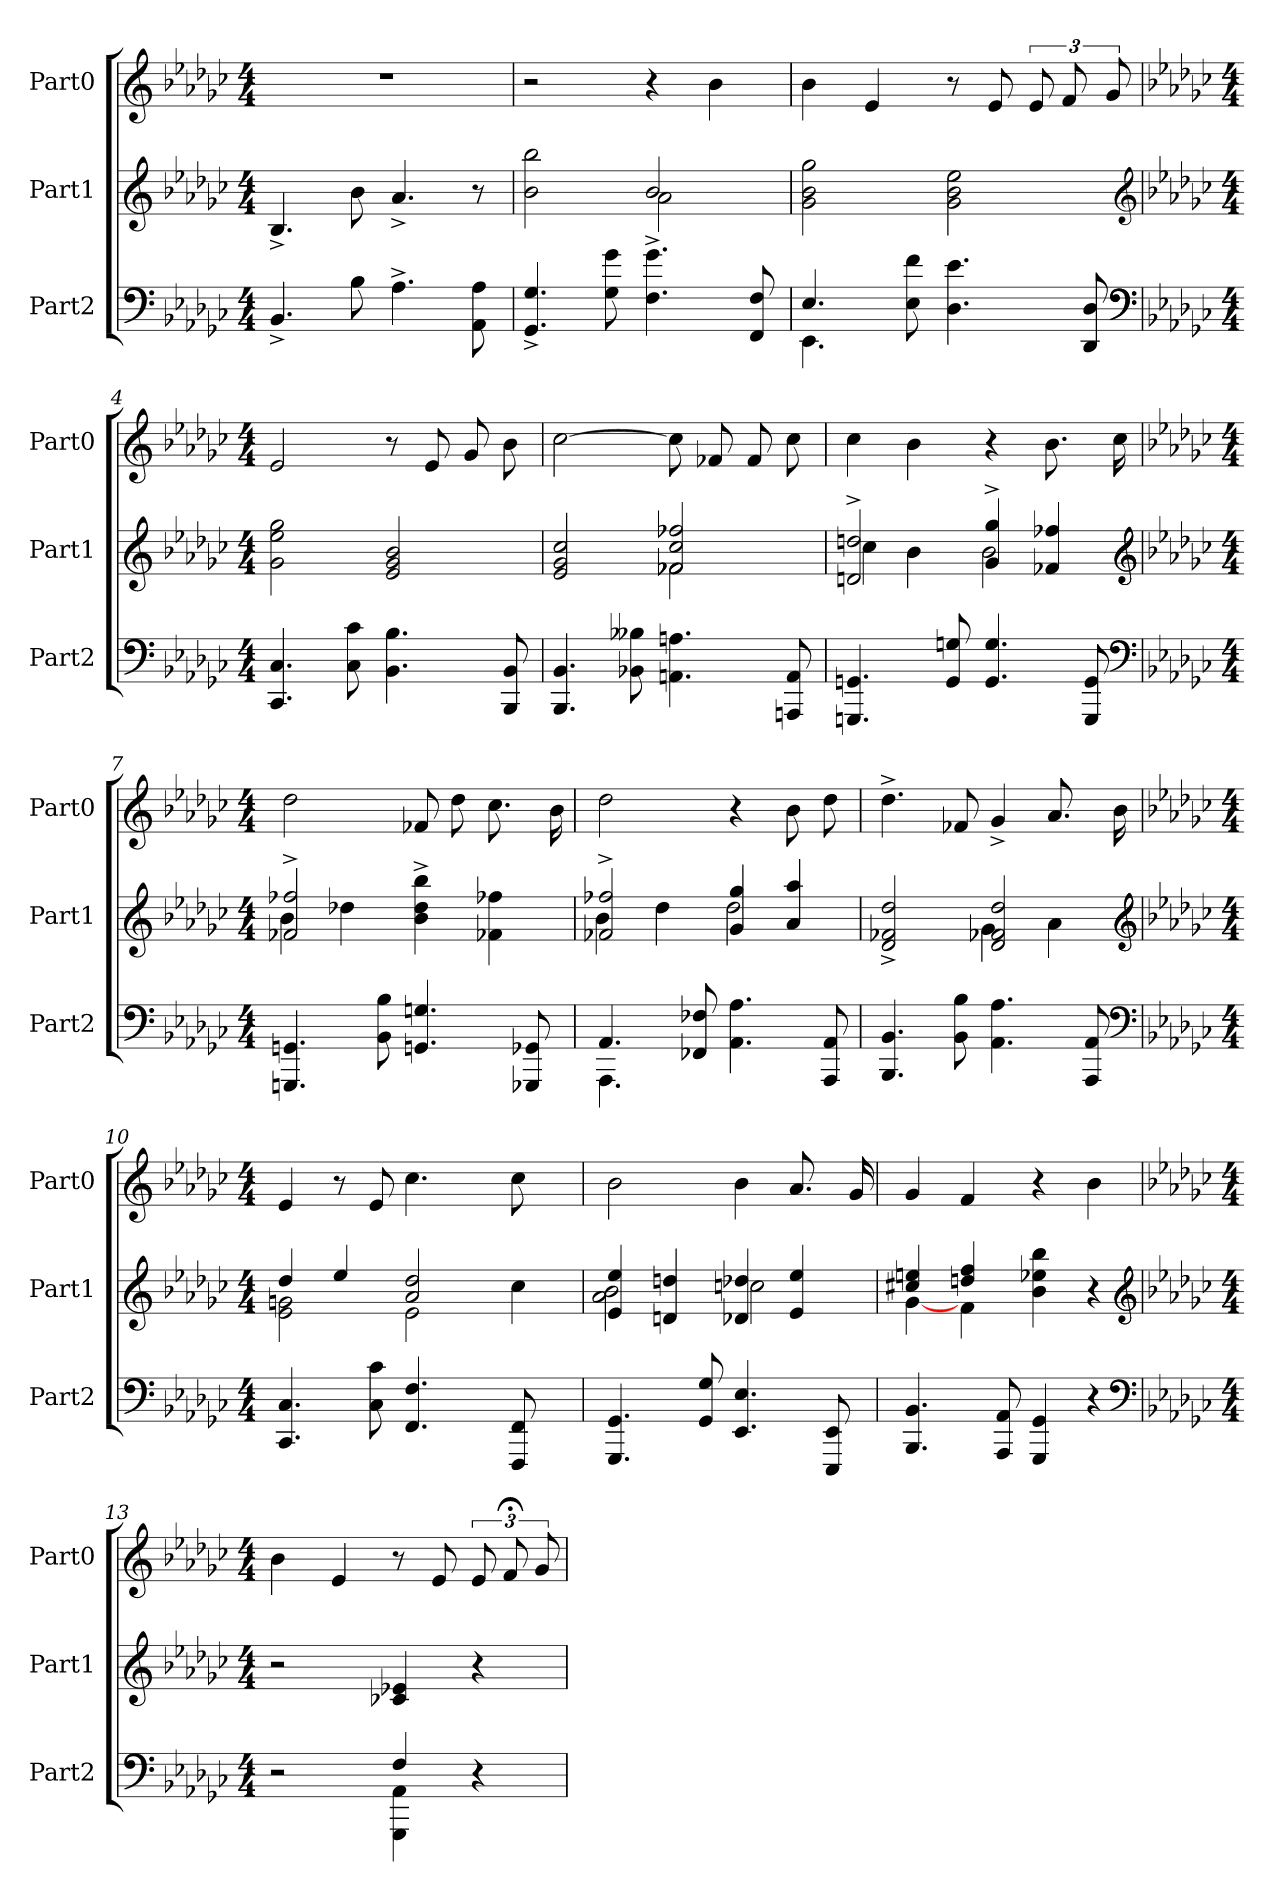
**kern	**kern	**kern
*part3	*part2	*part1
*staff3	*staff2	*staff1
*I"Part2	*I"Part1	*I"Part0
*I'Part2	*I'Part1	*I'Part0
*clefF4	*clefG2	*clefG2
*k[b-e-a-d-g-c-]	*k[b-e-a-d-g-c-]	*k[b-e-a-d-g-c-]
*M4/4	*M4/4	*M4/4
=1	=1	=1
4.BB-^>	4.B-^>	1r
8B-	8b-	.
4.A-^>	4.a-^>	.
8AA- 8A-	8r	.
=2	=2	=2
*	*^	*
4.GG-^> 4.G-^>	4.ryy	2b- 2bb-	2r
8G- 8g-	8ryy	.	.
4.F^> 4.g-^>	2b-	2a-	4r
.	.	.	4b-
8F 8FF	.	.	.
*	*v	*v	*
=3	=3	=3
*^	*	*
4.E-	4.EE-	2g- 2b- 2gg-	4b-
.	.	.	4e-
8ryy	8E- 8f	.	.
8ryy	4.D- 4.e-	2g- 2b- 2ee-	8r
8ryy	.	.	8e-
8ryy	.	.	12e-
.	.	.	12f
8D- 8DD-	8ryy	.	.
.	.	.	12g-
*v	*v	*	*
*clefF4	*clefG2	*
!!LO:LB:g=z
=4	=4	=4
*k[b-e-a-d-g-c-]	*k[b-e-a-d-g-c-]	*k[b-e-a-d-g-c-]
*M4/4	*M4/4	*M4/4
4.C- 4.CC-	2g- 2gg- 2ee-	2e-
8C- 8c-	.	.
4.BB- 4.B-	2b- 2g- 2e-	8r
.	.	8e-
.	.	8g-
8BB- 8BBB-	.	8b-
=5	=5	=5
*	*^	*
4.BB- 4.BBB-	2cc- 2g- 2e-	4.ryy	[2cc-
8BB-X 8B--X	.	8ryy	.
4.AA 4.A	2ff-X 2cc- 2f-X	2f-	8cc-]
.	.	.	8f-X
.	.	.	8f-
8AA 8AAA	.	.	8cc-
=6	=6	=6	=6
4.GG 4.GGG	2ddn^> 2dn^>	4cc-	4cc-
.	.	4b-	4b-
8G 8GG	.	.	.
4.G 4.GG	4gg-^> 4g-^>	2b-	4r
.	4ff-X 4f-X	.	8.b-
8GG 8GGG	.	.	.
.	.	.	16cc-
*clefF4	*clefG2	*	*
!!LO:LB:g=z
=7	=7	=7	=7
*k[b-e-a-d-g-c-]	*k[b-e-a-d-g-c-]	*	*k[b-e-a-d-g-c-]
*M4/4	*M4/4	*	*M4/4
4.GGn 4.GGGn	2ff-X^> 2f-X^>	4b-	2dd-
.	.	4dd-X	.
8BB- 8B-	.	.	.
4.Gn 4.GGn	8ryy	4b-^> 4dd-^> 4bb-^>	8f-X
.	8ryy	.	8dd-
.	8ryy	4f-X 4ff-X	8.cc-
8GG-X 8GGG-X	16ryy	.	.
.	16ryy	.	16b-
=8	=8	=8	=8
*^	*	*	*
4.AA-	4.AAA-	2ff-X^> 2f-X^>	4b-	2dd-
.	.	.	4dd-	.
8F-X 8FF-X	8ryy	.	.	.
4.A- 4.AA-	4ryy	4gg- 4g-	2dd-	4r
.	8ryy	4aa- 4a-	.	8b-
8AA- 8AAA-	8ryy	.	.	8dd-
*v	*v	*	*	*
=9	=9	=9	=9
4.BB- 4.BBB-	2dd-^> 2f-X^> 2d-^>	4.ryy	4.dd-^>
8BB- 8B-	.	8ryy	8f-X
4.AA- 4.A-	2dd- 2f-X 2d-	4g-	4g-^>
.	.	4a-	8.a-
8AA- 8AAA-	.	.	.
.	.	.	16b-
*clefF4	*clefG2	*	*
!!LO:PB:g=z
=10	=10	=10	=10
*k[b-e-a-d-g-c-]	*k[b-e-a-d-g-c-]	*	*k[b-e-a-d-g-c-]
*M4/4	*M4/4	*	*M4/4
4.C- 4.CC-	4dd-	2gn 2e-	4e-
.	4ee-	.	8r
8C- 8c-	.	.	8e-
4.F 4.FF	2dd- 2a-	2e-	4.cc-
8ryy	.	.	8ryy
8FF 8FFF	4cc-	8ryy	8cc-
8ryy	.	8ryy	8ryy
=11	=11	=11	=11
4.GG- 4.GGG-	4ee- 4e-	2a- 2b-	2b-
.	4ddn 4dn	.	.
8G- 8GG-	.	.	.
4.E- 4.EE-	4dd-X 4d-X	2ccn	4b-
.	4ee- 4e-	.	8.a-
8EE- 8EEE-	.	.	.
.	.	.	16g-
=12	=12	=12	=12
4.BB- 4.BBB-	4een 4cc#X	[4g-	4g-
.	4ddn 4ff	4f	4f
8AA- 8AAA-	.	.	.
4GG- 4GGG-	4ryy	4b- 4ee-X 4bb-	4r
4r	4ryy	4r	4b-
*	*v	*v	*
*clefF4	*clefG2	*
!!LO:LB:g=z
=13	=13	=13
*k[b-e-a-d-g-c-]	*k[b-e-a-d-g-c-]	*k[b-e-a-d-g-c-]
*M4/4	*M4/4	*M4/4
*^	*	*
2r	4ryy	2r	4b-
.	4ryy	.	4e-
4F	4GGG- 4AA-	4e-X 4c-X	8r
.	.	.	8e-
4r	4ryy	4r	12e-
.	.	.	12f;
.	.	.	12g-
*v	*v	*	*
=	=	=
*-	*-	*-
